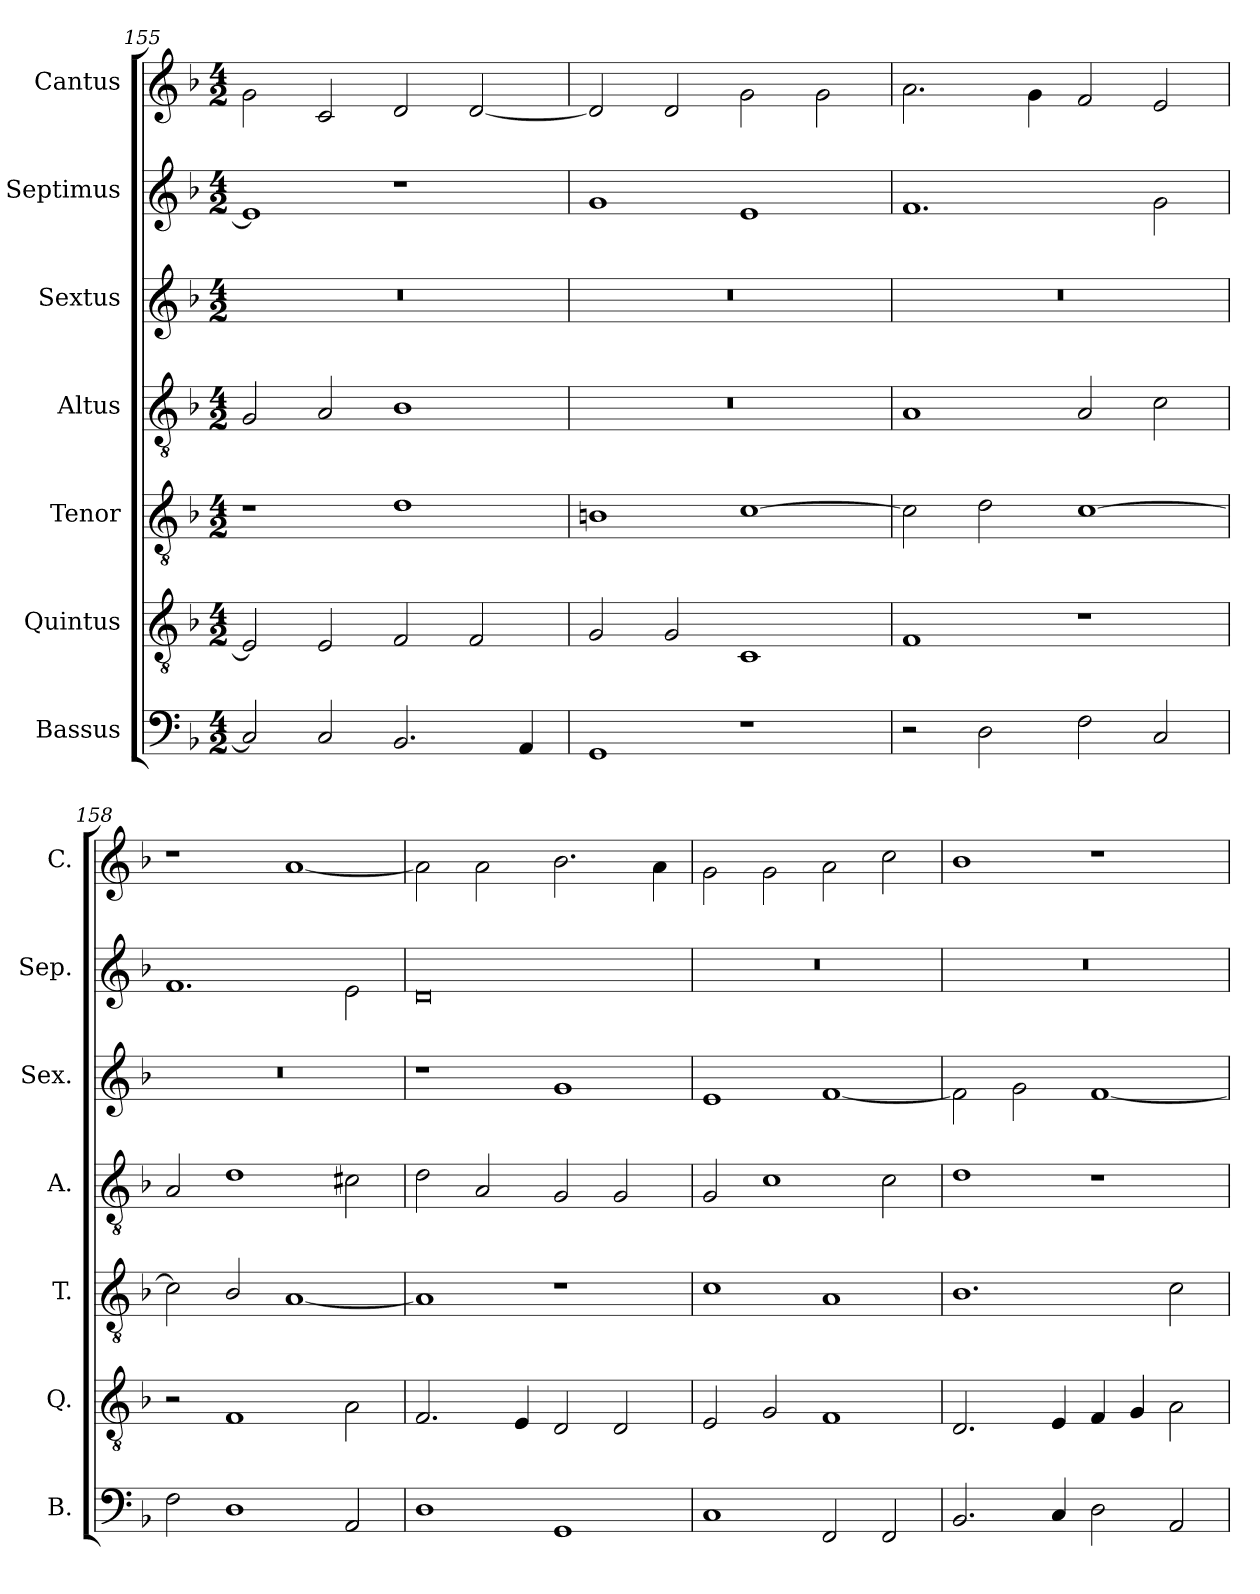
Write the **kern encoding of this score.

**kern	**kern	**kern	**kern	**kern	**kern	**kern
*part7	*part6	*part5	*part4	*part3	*part2	*part1
*staff7	*staff6	*staff5	*staff4	*staff3	*staff2	*staff1
*I"Bassus	*I"Quintus	*I"Tenor	*I"Altus	*I"Sextus	*I"Septimus	*I"Cantus
*I'B.	*I'Q.	*I'T.	*I'A.	*I'Sex.	*I'Sep.	*I'C.
*clefF4	*clefGv2	*clefGv2	*clefGv2	*clefG2	*clefG2	*clefG2
*k[b-]	*k[b-]	*k[b-]	*k[b-]	*k[b-]	*k[b-]	*k[b-]
*F:	*F:	*F:	*F:	*F:	*F:	*F:
*M4/2	*M4/2	*M4/2	*M4/2	*M4/2	*M4/2	*M4/2
=155	=155	=155	=155	=155	=155	=155
2C/]	2E/]	1r	2G/	0r	1e]	2g\
2C/	2E/	.	2A/	.	.	2c/
2.BB-/	2F/	1d	1B-	.	1r	2d/
.	2F/	.	.	.	.	[2d/
4AA/	.	.	.	.	.	.
=156	=156	=156	=156	=156	=156	=156
1GG	2G/	1Bn	0r	0r	1g	2d/]
.	2G/	.	.	.	.	2d/
1r	1C	[1c	.	.	1e	2g\
.	.	.	.	.	.	2g\
=157	=157	=157	=157	=157	=157	=157
2r	1F	2c\]	1A	0r	1.f	2.a\
2D\	.	2d\	.	.	.	.
.	.	.	.	.	.	4g\
2F\	1r	[1c	2A/	.	.	2f/
2C/	.	.	2c\	.	2g\	2e/
=158	=158	=158	=158	=158	=158	=158
2F\	2r	2c\]	2A/	0r	1.f	1r
1D	1F	2B-/	1d	.	.	.
.	.	[1A	.	.	.	[1a
2AA/	2A\	.	2c#X\	.	2e\	.
=159	=159	=159	=159	=159	=159	=159
1D	2.F/	1A]	2d\	1r	0d	2a\]
.	.	.	2A/	.	.	2a\
.	4E/	.	.	.	.	.
1GG	2D/	1r	2G/	1g	.	2.b-\
.	2D/	.	2G/	.	.	.
.	.	.	.	.	.	4a\
=160	=160	=160	=160	=160	=160	=160
1C	2E/	1c	2G/	1e	0r	2g\
.	2G/	.	1c	.	.	2g\
2FF/	1F	1A	.	[1f	.	2a\
2FF/	.	.	2c\	.	.	2cc\
!!LO:LB:g=z
=161	=161	=161	=161	=161	=161	=161
2.BB-/	2.D/	1.B-	1d	2f\]	0r	1b-
.	.	.	.	2g\	.	.
4C/	4E/	.	.	.	.	.
2D\	4F/	.	1r	[1f	.	1r
.	4G/	.	.	.	.	.
2AA/	2A\	2c\	.	.	.	.
=	=	=	=	=	=	=
*-	*-	*-	*-	*-	*-	*-
